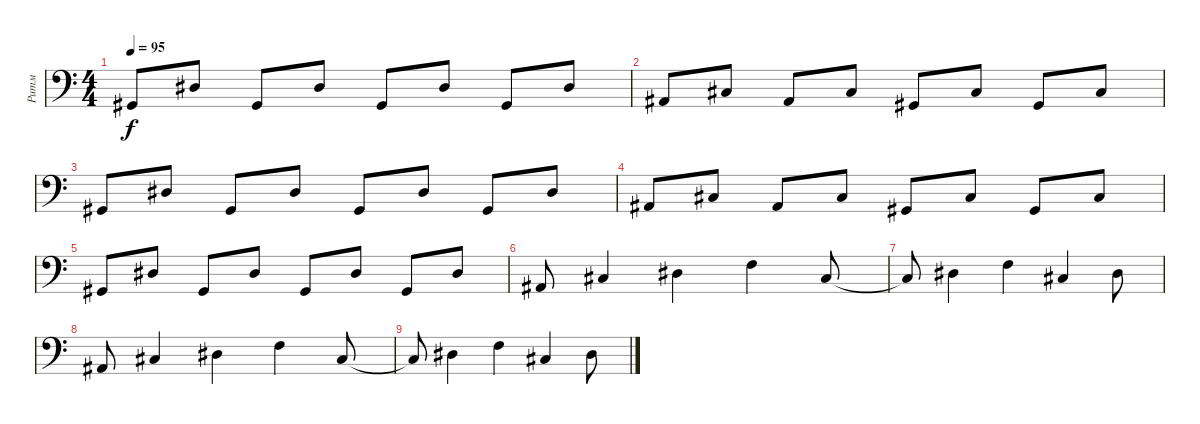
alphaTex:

\track ("Ритм" "Ритм") {instrument acousticgrandpiano}
\staff {score}
\tuning (C3 G2 D2 A1 E1 B0) {hide}
\ts (4 4)
\tempo 95
\clef f4
\ks c
1.2.8{dy f} 3.1.8 1.2.8 3.1.8 1.2.8 3.1.8 1.2.8 3.1.8 |
3.2.8 1.1.8 3.2.8 1.1.8 1.2.8 1.1.8 1.2.8 1.1.8 |
1.2.8 3.1.8 1.2.8 3.1.8 1.2.8 3.1.8 1.2.8 3.1.8 |
3.2.8 1.1.8 3.2.8 1.1.8 1.2.8 1.1.8 1.2.8 1.1.8 |
1.2.8 3.1.8 1.2.8 3.1.8 1.2.8 3.1.8 1.2.8 3.1.8 |
3.2.8 1.1.4 3.1.4 5.1.4 6.2.8 |
6.2{t}.8 3.1.4 5.1.4 6.2.4 3.1.8 |
3.2.8 1.1.4 3.1.4 5.1.4 6.2.8 |
6.2{t}.8 3.1.4 5.1.4 6.2.4 3.1.8
